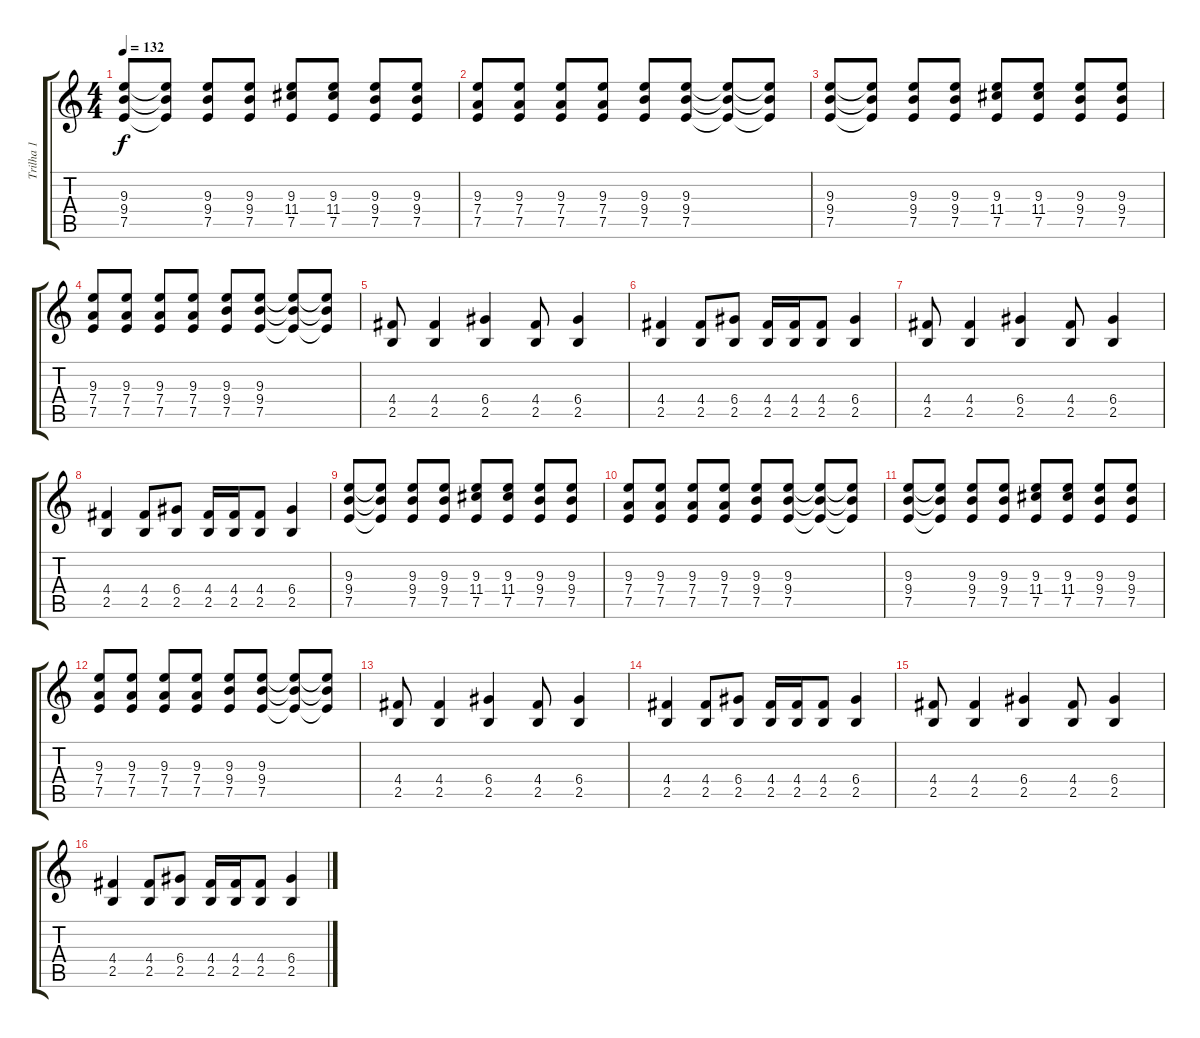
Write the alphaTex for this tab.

\track ("Trilha 1" "Trilha 1") {instrument distortionguitar}
\staff {score tabs}
\tuning (E4 B3 G3 D3 A2 E2) {hide}
\ts (4 4)
\tempo 132
\clef g2
\ks c
(9.3 9.4 7.5).8{dy f} (9.3{t} 9.4{t} 7.5{t}).8 (9.3 9.4 7.5).8 (9.3 9.4 7.5).8 (9.3 11.4 7.5).8 (9.3 11.4 7.5).8 (9.3 9.4 7.5).8 (9.3 9.4 7.5).8 |
(9.3 7.4 7.5).8 (9.3 7.4 7.5).8 (9.3 7.4 7.5).8 (9.3 7.4 7.5).8 (9.3 9.4 7.5).8 (9.3 9.4 7.5).8 (9.3{t} 9.4{t} 7.5{t}).8 (9.3{t} 9.4{t} 7.5{t}).8 |
(9.3 9.4 7.5).8 (9.3{t} 9.4{t} 7.5{t}).8 (9.3 9.4 7.5).8 (9.3 9.4 7.5).8 (9.3 11.4 7.5).8 (9.3 11.4 7.5).8 (9.3 9.4 7.5).8 (9.3 9.4 7.5).8 |
(9.3 7.4 7.5).8 (9.3 7.4 7.5).8 (9.3 7.4 7.5).8 (9.3 7.4 7.5).8 (9.3 9.4 7.5).8 (9.3 9.4 7.5).8 (9.3{t} 9.4{t} 7.5{t}).8 (9.3{t} 9.4{t} 7.5{t}).8 |
(4.4 2.5).8 (4.4 2.5).4 (6.4 2.5).4 (4.4 2.5).8 (6.4 2.5).4 |
(4.4 2.5).4 (4.4 2.5).8 (6.4 2.5).8 (4.4 2.5).16 (4.4 2.5).16 (4.4 2.5).8 (6.4 2.5).4 |
(4.4 2.5).8 (4.4 2.5).4 (6.4 2.5).4 (4.4 2.5).8 (6.4 2.5).4 |
(4.4 2.5).4 (4.4 2.5).8 (6.4 2.5).8 (4.4 2.5).16 (4.4 2.5).16 (4.4 2.5).8 (6.4 2.5).4 |
(9.3 9.4 7.5).8 (9.3{t} 9.4{t} 7.5{t}).8 (9.3 9.4 7.5).8 (9.3 9.4 7.5).8 (9.3 11.4 7.5).8 (9.3 11.4 7.5).8 (9.3 9.4 7.5).8 (9.3 9.4 7.5).8 |
(9.3 7.4 7.5).8 (9.3 7.4 7.5).8 (9.3 7.4 7.5).8 (9.3 7.4 7.5).8 (9.3 9.4 7.5).8 (9.3 9.4 7.5).8 (9.3{t} 9.4{t} 7.5{t}).8 (9.3{t} 9.4{t} 7.5{t}).8 |
(9.3 9.4 7.5).8 (9.3{t} 9.4{t} 7.5{t}).8 (9.3 9.4 7.5).8 (9.3 9.4 7.5).8 (9.3 11.4 7.5).8 (9.3 11.4 7.5).8 (9.3 9.4 7.5).8 (9.3 9.4 7.5).8 |
(9.3 7.4 7.5).8 (9.3 7.4 7.5).8 (9.3 7.4 7.5).8 (9.3 7.4 7.5).8 (9.3 9.4 7.5).8 (9.3 9.4 7.5).8 (9.3{t} 9.4{t} 7.5{t}).8 (9.3{t} 9.4{t} 7.5{t}).8 |
(4.4 2.5).8 (4.4 2.5).4 (6.4 2.5).4 (4.4 2.5).8 (6.4 2.5).4 |
(4.4 2.5).4 (4.4 2.5).8 (6.4 2.5).8 (4.4 2.5).16 (4.4 2.5).16 (4.4 2.5).8 (6.4 2.5).4 |
(4.4 2.5).8 (4.4 2.5).4 (6.4 2.5).4 (4.4 2.5).8 (6.4 2.5).4 |
(4.4 2.5).4 (4.4 2.5).8 (6.4 2.5).8 (4.4 2.5).16 (4.4 2.5).16 (4.4 2.5).8 (6.4 2.5).4
